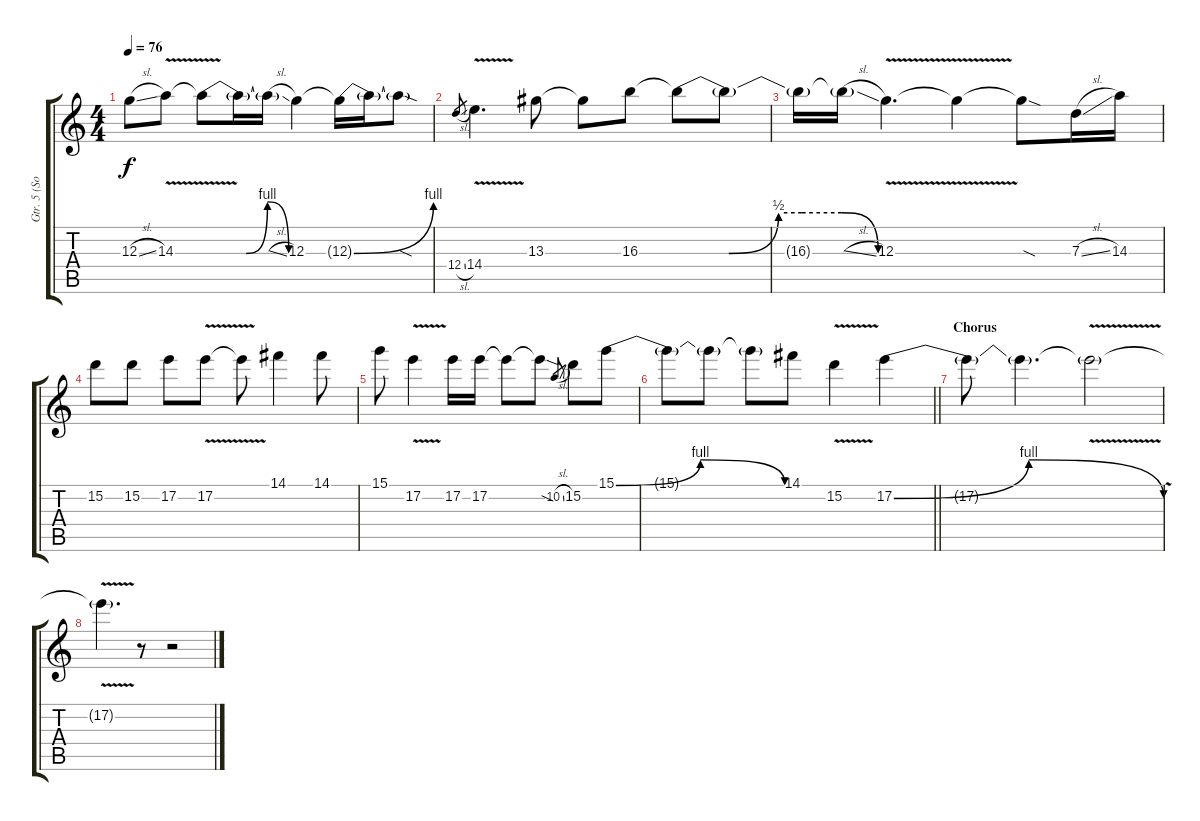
\track ("Gtr. 5 (Solos)" "Gtr. 5 (So") {instrument distortionguitar}
\staff {score tabs}
\tuning (E4 B3 G3 D3 A2 E2) {hide}
\ts (4 4)
\tempo 76
\clef g2
\ks c
12.3{sl}.8{dy f} 14.3{v}.8 14.3{be (custom 0 0 10 0 20 0 30 0 45 4 60 0) t}.8 14.3{t}.16 14.3{sl t}.16 12.3.4 12.3{be (bend 0 0 60 4) t}.16 12.3{t}.16 12.3{sod t}.8 |
12.4{sl}.8{gr} 14.4{v}.4{d} 13.3.8 13.3{t}.8 16.3.8 16.3{be (custom 0 0 15 0 30 2 37 2 49 2 60 0) t}.8 16.3{t}.8 |
16.3{t}.16 16.3{sl t}.16 12.3{v}.4{d} 12.3{t}.4 12.3{sod t}.8 7.3{sl}.16 14.3.16 |
15.2.8 15.2.8 17.2.8 17.2{v}.8 17.2{t}.8 14.1.4 14.1.8 |
15.1.8 17.2{v}.4 17.2.16 17.2.16 17.2{t}.8 17.2{sod t}.8 10.2{sl}.8{gr} 15.2.8 15.1{be (bendrelease 0 0 15 4 44 4 60 0)}.8 |
\barLineRight lightlight
15.1{t}.8 15.1{t}.8 15.1{t}.8 14.1.8 15.2{v}.4 17.2{be (bendrelease 0 0 15 4 45 4 60 0)}.4 |
\section ("" "Chorus")
17.2{t}.8 17.2{t}.4{d} 17.2{v t}.2 |
17.2{t}.4{d} r.8 r.2
